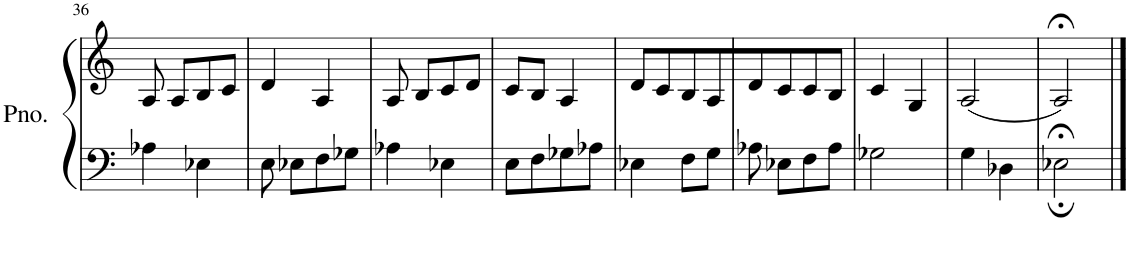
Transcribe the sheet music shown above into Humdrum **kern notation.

**kern	**kern
*part1	*part1
*staff2	*staff1
*I"Piano	*
*I'Pno.	*
!!LO:PB:g=z
*clefF4	*clefG2
*k[]	*k[]
*M2/4	*M2/4
=36	=36
4A-X\	8A/
.	8A/L
4E-X\	8B/
.	8c/J
=37	=37
8E\	4d/
8E-X\L	.
8F\	4A/
8G-X\J	.
=38	=38
4A-X\	8A/
.	8B/L
4E-X\	8c/
.	8d/J
=39	=39
8E\L	8c/L
8F\	8B/J
8G-X\	4A/
8A-X\J	.
=40	=40
4E-X\	8d/L
.	8c/
8F\L	8B/
8G\J	8A/
=41	=41
8A-X\	8d/
8E-X\L	8c/
8F\	8c/
8A-\J	8B/J
=42	=42
2G-X\	4c/
.	4G/
=43	=43
4G\	(2A/
4D-X\	.
=44	=44
2E-X;<;\	2A;</)
==	==
*-	*-
